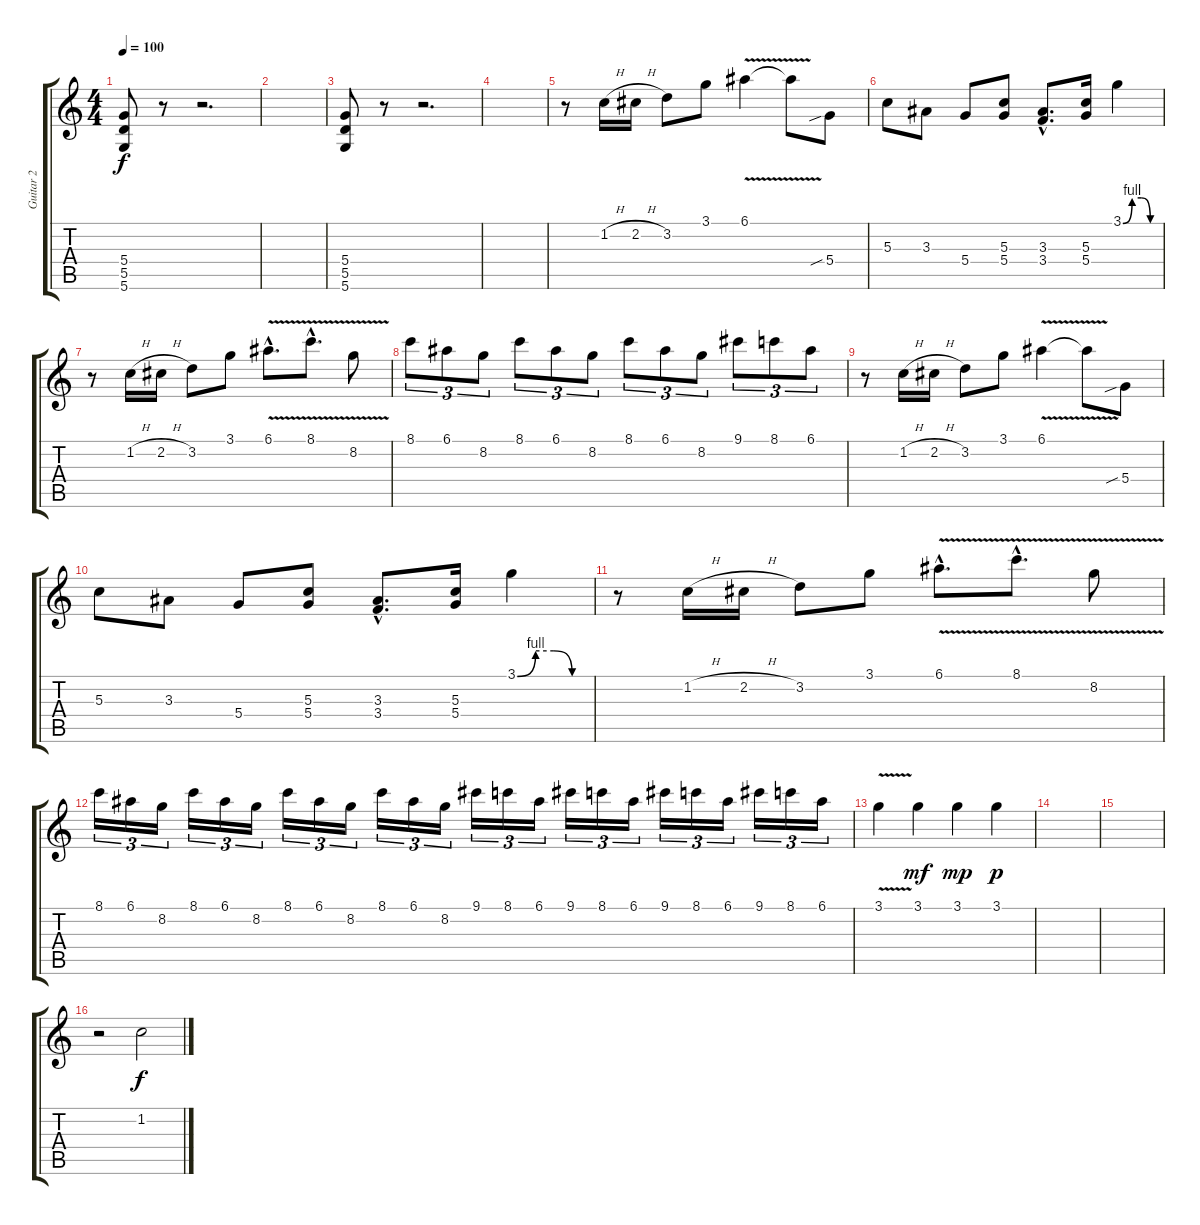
\track ("Guitar 2" "Guitar 2") {instrument distortionguitar}
\staff {score tabs}
\tuning (E4 B3 G3 D3 A2 D2) {hide}
\ts (4 4)
\tempo 100
\clef g2
\ks c
(5.4 5.5 5.6).8{dy f} r.8 r.2{d} |
|
(5.4 5.5 5.6).8 r.8 r.2{d} |
|
r.8{volume 14 instrument distortionguitar} 1.2{h}.16 2.2{h}.16 3.2.8 3.1.8 6.1{v}.4 6.1{t}.8 5.4{sib}.8 |
5.3.8 3.3.8 5.4.8 (5.3 5.4).8 (3.3{hac} 3.4{hac}).8{d} (5.3 5.4).16 3.1{be (custom 0 0 15 4 30 4 45 0 60 0)}.4 |
r.8{volume 14 instrument distortionguitar} 1.2{h}.16 2.2{h}.16 3.2.8 3.1.8 6.1{v hac}.8{d} 8.1{v hac}.8{d} 8.2{v}.8 |
8.1.8{tu (3 2)} 6.1.8{tu (3 2)} 8.2.8{tu (3 2)} 8.1.8{tu (3 2)} 6.1.8{tu (3 2)} 8.2.8{tu (3 2)} 8.1.8{tu (3 2)} 6.1.8{tu (3 2)} 8.2.8{tu (3 2)} 9.1.8{tu (3 2)} 8.1.8{tu (3 2)} 6.1.8{tu (3 2)} |
r.8{volume 14 instrument distortionguitar} 1.2{h}.16 2.2{h}.16 3.2.8 3.1.8 6.1{v}.4 6.1{t}.8 5.4{sib}.8 |
5.3.8 3.3.8 5.4.8 (5.3 5.4).8 (3.3{hac} 3.4{hac}).8{d} (5.3 5.4).16 3.1{be (custom 0 0 15 4 30 4 45 0 60 0)}.4 |
r.8{volume 14 instrument distortionguitar} 1.2{h}.16 2.2{h}.16 3.2.8 3.1.8 6.1{v hac}.8{d} 8.1{v hac}.8{d} 8.2{v}.8 |
8.1.16{tu (3 2)} 6.1.16{tu (3 2)} 8.2.16{tu (3 2)} 8.1.16{tu (3 2)} 6.1.16{tu (3 2)} 8.2.16{tu (3 2)} 8.1.16{tu (3 2)} 6.1.16{tu (3 2)} 8.2.16{tu (3 2)} 8.1.16{tu (3 2)} 6.1.16{tu (3 2)} 8.2.16{tu (3 2)} 9.1.16{tu (3 2)} 8.1.16{tu (3 2)} 6.1.16{tu (3 2)} 9.1.16{tu (3 2)} 8.1.16{tu (3 2)} 6.1.16{tu (3 2)} 9.1.16{tu (3 2)} 8.1.16{tu (3 2)} 6.1.16{tu (3 2)} 9.1.16{tu (3 2)} 8.1.16{tu (3 2)} 6.1.16{tu (3 2)} |
3.1{v}.4 3.1.4{dy mf} 3.1.4{dy mp} 3.1.4{dy p} |
|
|
r.2 1.2.2{dy f}
